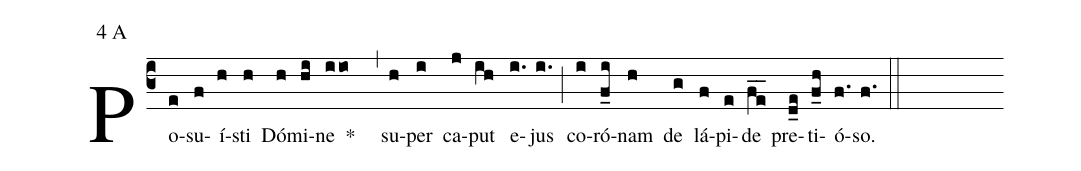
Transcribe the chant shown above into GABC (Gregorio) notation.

mode:4 A;
%%
(c3) Po(e)su(f)í(h)sti(h) Dó(h)mi(hi)ne(iio) *()(,) su(h)per(i) ca(j)put(ih) e(i.)jus(i.) (;) co(i)ró(f_i)nam(h) de(g) lá(f)pi(e)de(fe__) pre(d_e)ti(f_h)ó(f.)so.(f.) (::)
